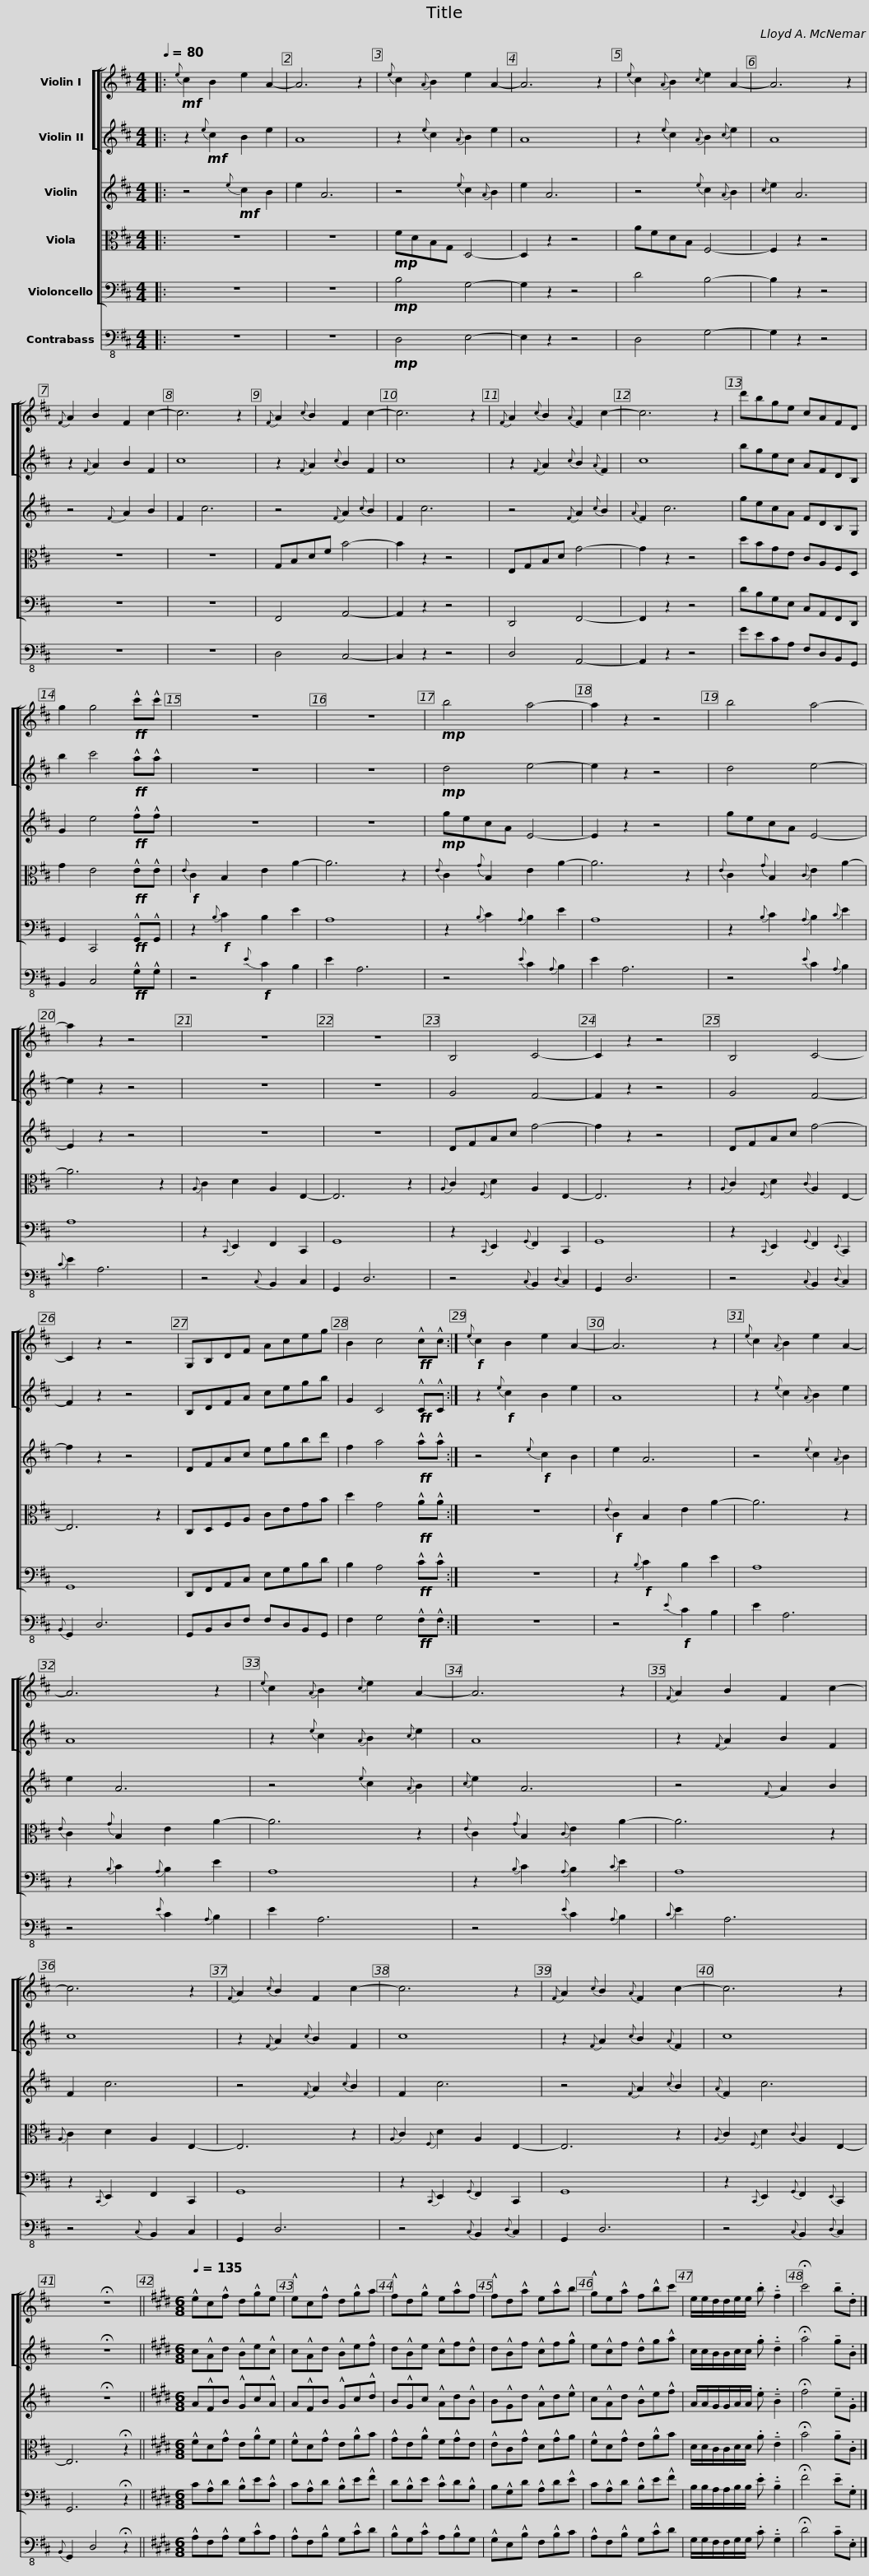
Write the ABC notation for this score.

X:1
%%score [ [ 1 2 ] 3 4 5 ] 6
L:1/8
Q:1/4=80
M:4/4
I:linebreak $
K:D
V:1 treble
V:2 treble
V:3 treble
V:4 alto
V:5 bass
V:6 bass-8
V:1
|:!mf!{e} c2 B2 e2 A2- | A6 z2 |{e} c2{A} B2 e2 A2- | A6 z2 |{e} c2{A} B2{c} e2 A2- | %5
 A6 z2 |${F} A2 B2 F2 c2- | c6 z2 |{F} A2{c} B2 F2 c2- | c6 z2 | %10
{F} A2{c} B2{A} F2 c2- | c6 z2 |$ d'bge cAFD | g2 g4!ff! !^!c'!^!c' | z8 | %15
 z8 |!mp! b4 a4- | a2 z2 z4 |$ b4 a4- | a2 z2 z4 | %20
 z8 | z8 | B,4 C4- | C2 z2 z4 |$ B,4 C4- | %25
 C2 z2 z4 | G,B,DF Aceg | B2 c4!ff! !^!c!^!c :|!f!{e} c2 B2 e2 A2- | A6 z2 |$ %30
{e} c2{A} B2 e2 A2- | A6 z2 |{e} c2{A} B2{c} e2 A2- | A6 z2 |{F} A2 B2 F2 c2- | %35
 c6 z2 |${F} A2{c} B2 F2 c2- | c6 z2 |{F} A2{c} B2{A} F2 c2- | c6 z2 | %40
 !fermata!z8 ||$[K:E][M:6/8][Q:1/4=135] !^!ec!^!f d!^!ge | !^!ec!^!f d!^!ga | !^!fd!^!g e!^!af | !^!fd!^!a e!^!ab | %45
 !^!ge!^!a f!^!bc' | e/e/d/d/e/e/ .b !tenuto!.f2 |$ !fermata!c'4 !tenuto!b.d |] %48
V:2
|: z2!mf!{e} c2 B2 e2 | A8 | z2{e} c2{A} B2 e2 | A8 | z2{e} c2{A} B2{c} e2 | %5
 A8 |$ z2{F} A2 B2 F2 | c8 | z2{F} A2{c} B2 F2 | c8 | %10
 z2{F} A2{c} B2{A} F2 | c8 |$ bgec AFDB, | b2 c'4!ff! !^!a!^!a | z8 | %15
 z8 |!mp! d4 e4- | e2 z2 z4 |$ d4 e4- | e2 z2 z4 | %20
 z8 | z8 | G4 F4- | F2 z2 z4 |$ G4 F4- | %25
 F2 z2 z4 | B,DFA cegb | G2 C4!ff! !^!C!^!C :| z2!f!{e} c2 B2 e2 | A8 |$ %30
 z2{e} c2{A} B2 e2 | A8 | z2{e} c2{A} B2{c} e2 | A8 | z2{F} A2 B2 F2 | %35
 c8 |$ z2{F} A2{c} B2 F2 | c8 | z2{F} A2{c} B2{A} F2 | c8 | %40
 !fermata!z8 ||$[K:E][M:6/8] c!^!Ad !^!Be!^!c | c!^!Ad !^!Be!^!f | d!^!Be !^!cf!^!d | d!^!Bf !^!cf!^!g | %45
 e!^!cf !^!dg!^!a | c/c/B/B/c/c/ .g !tenuto!.d2 |$ !fermata!a4 !tenuto!g.B |] %48
V:3
|: z4!mf!{e} c2 B2 | e2 A6 | z4{e} c2{A} B2 | e2 A6 | z4{e} c2{A} B2 | %5
{c} e2 A6 |$ z4{F} A2 B2 | F2 c6 | z4{F} A2{c} B2 | F2 c6 | %10
 z4{F} A2{c} B2 |{A} F2 c6 |$ gecA FDB,G, | G2 e4!ff! !^!f!^!f | z8 | %15
 z8 |!mp! gecA E4- | E2 z2 z4 |$ gecA E4- | E2 z2 z4 | %20
 z8 | z8 | DFAc f4- | f2 z2 z4 |$ DFAc f4- | %25
 f2 z2 z4 | DFAc egbd' | f2 a4!ff! !^!a!^!a :| z4!f!{e} c2 B2 | e2 A6 |$ %30
 z4{e} c2{A} B2 | e2 A6 | z4{e} c2{A} B2 |{c} e2 A6 | z4{F} A2 B2 | %35
 F2 c6 |$ z4{F} A2{c} B2 | F2 c6 | z4{F} A2{c} B2 |{A} F2 c6 | %40
 !fermata!z8 ||$[K:E][M:6/8] A!^!FB !^!Gc!^!A | A!^!FB !^!Gc!^!d | B!^!Gc !^!Ad!^!B | B!^!Gd !^!Ad!^!e | %45
 c!^!Ad !^!Be!^!f | A/A/G/G/A/A/ .e !tenuto!.B2 |$ !fermata!f4 !tenuto!e.G |] %48
V:4
|: z8 | z8 |!mp! FDB,G, D,4- | D,2 z2 z4 | AFDB, F,4- | %5
 F,2 z2 z4 |$ z8 | z8 | G,B,DF B4- | B2 z2 z4 | %10
 E,G,B,D G4- | G2 z2 z4 |$ dBGE CA,F,D, | G2 E4!ff! !^!E!^!E |!f!{E} C2 B,2 E2 A2- | %15
 A6 z2 |{E} C2{G} B,2 E2 A2- | A6 z2 |${E} C2{G} B,2{C} E2 A2- | A6 z2 | %20
{A,} C2 D2 A,2 E,2- | E,6 z2 |{A,} C2{F,} D2 A,2 E,2- | E,6 z2 |${A,} C2{F,} D2{C} A,2 E,2- | %25
 E,6 z2 | C,D,F,A, CEGB | d2 G4!ff! !^!A!^!A :| z8 |!f!{E} C2 B,2 E2 A2- |$ %30
 A6 z2 |{E} C2{G} B,2 E2 A2- | A6 z2 |{E} C2{G} B,2{C} E2 A2- | A6 z2 | %35
{A,} C2 D2 A,2 E,2- |$ E,6 z2 |{A,} C2{F,} D2 A,2 E,2- | E,6 z2 |{A,} C2{F,} D2{C} A,2 E,2- | %40
 E,6 !fermata!z2 ||$[K:E][M:6/8] !^!FD!^!G E!^!AF | !^!FD!^!G E!^!AB | !^!GE!^!A F!^!GE | !^!EC!^!G D!^!GA | %45
 !^!FD!^!G E!^!AB | D/D/C/C/D/D/ .A !tenuto!.E2 |$ !fermata!B4 !tenuto!A.C |] %48
V:5
|: z8 | z8 |!mp! B,4 G,4- | G,2 z2 z4 | D4 B,4- | %5
 B,2 z2 z4 |$ z8 | z8 | F,,4 A,,4- | A,,2 z2 z4 | %10
 D,,4 F,,4- | F,,2 z2 z4 |$ DB,G,E, C,A,,F,,D,, | G,,2 C,,4!ff! !^!G,,!^!G,, | z2!f!{B,} C2 B,2 E2 | %15
 A,8 | z2{B,} C2{A,} B,2 E2 | A,8 |$ z2{B,} C2{A,} B,2{C} E2 | A,8 | %20
 z2{C,,} E,,2 F,,2 C,,2 | G,,8 | z2{C,,} E,,2{G,,} F,,2 C,,2 | G,,8 |$ z2{C,,} E,,2{G,,} F,,2{E,,} C,,2 | %25
 G,,8 | D,,F,,A,,C, E,G,B,D | B,2 A,4!ff! !^!C!^!C :| z8 | z2!f!{B,} C2 B,2 E2 |$ %30
 A,8 | z2{B,} C2{A,} B,2 E2 | A,8 | z2{B,} C2{A,} B,2{C} E2 | A,8 | %35
 z2{C,,} E,,2 F,,2 C,,2 |$ G,,8 | z2{C,,} E,,2{G,,} F,,2 C,,2 | G,,8 | z2{C,,} E,,2{G,,} F,,2{E,,} C,,2 | %40
 G,,6 !fermata!z2 ||$[K:E][M:6/8] C!^!A,D !^!B,E!^!C | C!^!A,D !^!B,E!^!F | D!^!B,E !^!CD!^!B, | B,!^!G,D !^!A,D!^!E | %45
 C!^!A,D !^!B,E!^!F | B,/B,/A,/A,/B,/B,/ .E !tenuto!.B,2 |$ !fermata!F4 !tenuto!E.G, |] %48
V:6
|: z8 | z8 |!mp! D,4 E,4- | E,2 z2 z4 | D,4 G,4- | %5
 G,2 z2 z4 |$ z8 | z8 | D,4 C,4- | C,2 z2 z4 | %10
 D,4 A,,4- | A,,2 z2 z4 |$ GECA, F,D,B,,G,, | B,,2 C,4!ff! !^!G,!^!G, | z4!f!{E} C2 B,2 | %15
 E2 A,6 | z4{E} C2{A,} B,2 | E2 A,6 |$ z4{E} C2{A,} B,2 |{C} E2 A,6 | %20
 z4{C,} B,,2 C,2 | G,,2 D,6 | z4{C,} B,,2{D,} C,2 | G,,2 D,6 |$ z4{C,} B,,2{D,} C,2 | %25
{B,,} G,,2 D,6 | G,,B,,D,F, F,D,B,,G,, | F,2 G,4!ff! !^!F,!^!F, :| z8 | z4!f!{E} C2 B,2 |$ %30
 E2 A,6 | z4{E} C2{A,} B,2 | E2 A,6 | z4{E} C2{A,} B,2 |{C} E2 A,6 | %35
 z4{C,} B,,2 C,2 |$ G,,2 D,6 | z4{C,} B,,2{D,} C,2 | G,,2 D,6 | z4{C,} B,,2{D,} C,2 | %40
{B,,} G,,2 D,4 !fermata!z2 ||$[K:E][M:6/8] !^!A,F,!^!A, G,!^!CA, | !^!A,F,!^!B, G,!^!CD | !^!B,G,!^!C A,!^!B,G, | !^!G,E,!^!B, F,!^!B,C | %45
 !^!A,F,!^!B, G,!^!CD | G,/G,/F,/F,/G,/G,/ .C !tenuto!.G,2 |$ !fermata!D4 !tenuto!C.E, |] %48
